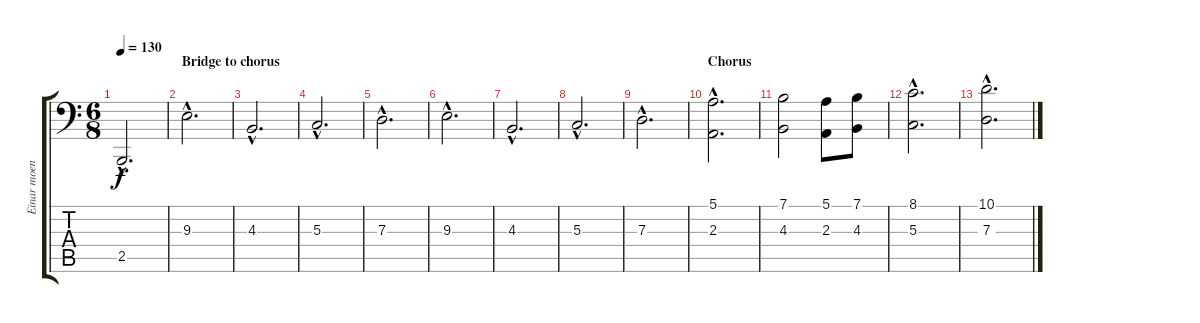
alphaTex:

\track ("Einar moen (low)" "Einar moen") {instrument stringensemble1}
\staff {score tabs}
\tuning (E3 B2 G2 D2 A1 E1) {hide}
\ts (6 8)
\tempo 130
\clef f4
\ks c
2.5{hac}.2{d dy f} |
\section ("" "Bridge to chorus")
9.3{hac}.2{d} |
4.3{hac}.2{d} |
5.3{hac}.2{d} |
7.3{hac}.2{d} |
9.3{hac}.2{d} |
4.3{hac}.2{d} |
5.3{hac}.2{d} |
7.3{hac}.2{d} |
\section ("" "Chorus")
(5.1{hac} 2.3{hac}).2{d} |
(7.1 4.3).2 (5.1 2.3).8 (7.1 4.3).8 |
(8.1{hac} 5.3{hac}).2{d} |
(10.1{hac} 7.3{hac}).2{d}
